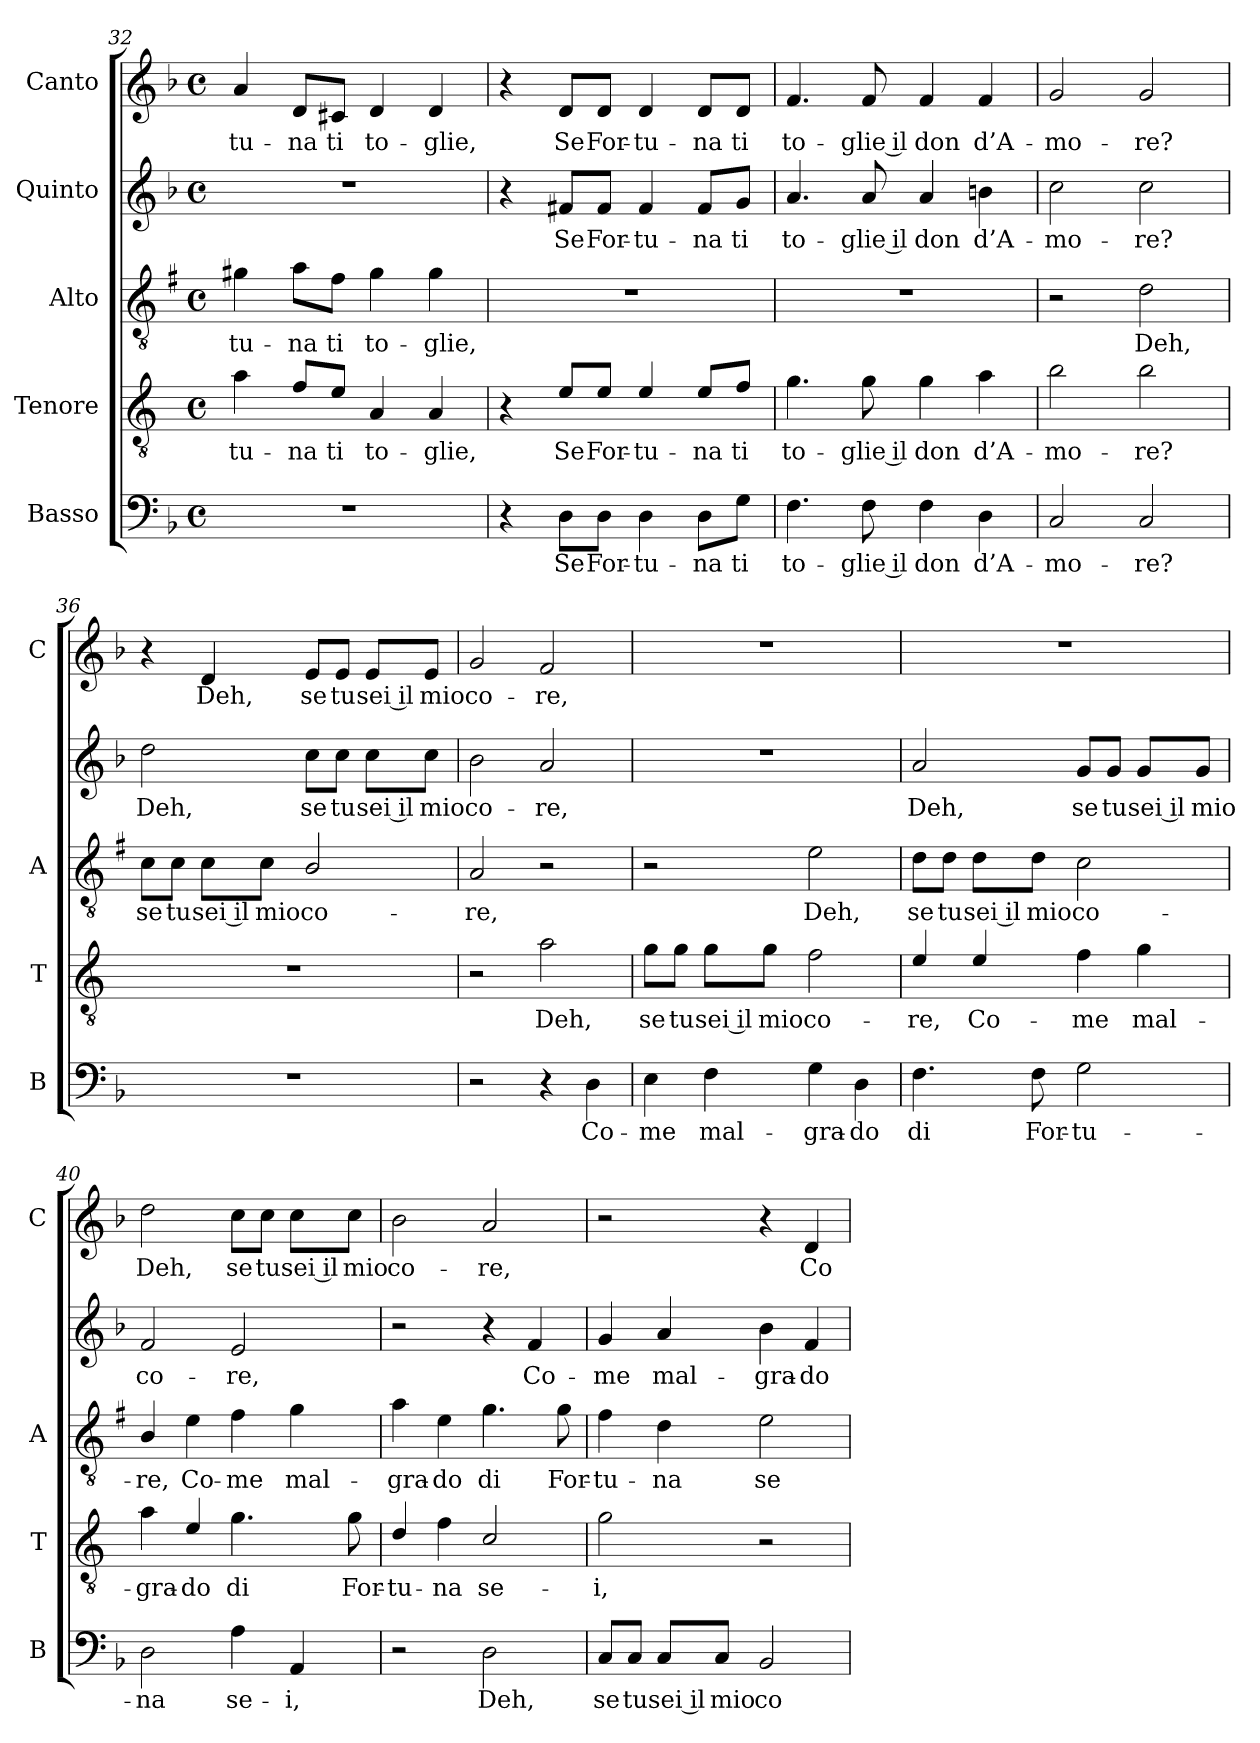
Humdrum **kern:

**kern	**text	**kern	**text	**kern	**text	**kern	**text	**kern	**text
*part5	*part5	*part4	*part4	*part3	*part3	*part2	*part2	*part1	*part1
*staff5	*staff5	*staff4	*staff4	*staff3	*staff3	*staff2	*staff2	*staff1	*staff1
*I"Basso	*	*I"Tenore	*	*I"Alto	*	*I"Quinto	*	*I"Canto	*
*I'B	*	*I'T	*	*I'A	*	*	*	*I'C	*
!!LO:LB:g=z
*clefF4	*	*clefGv2	*	*clefGv2	*	*clefG2	*	*clefG2	*
*	*	*ITrd4c7	*	*ITrd1c2	*	*	*	*	*
*k[b-]	*	*k[b-]	*	*k[b-]	*	*k[b-]	*	*k[b-]	*
*F:	*	*F:	*	*F:	*	*F:	*	*F:	*
*M4/4	*	*M4/4	*	*M4/4	*	*M4/4	*	*M4/4	*
*met(c)	*	*met(c)	*	*met(c)	*	*met(c)	*	*met(c)	*
=32	=32	=32	=32	=32	=32	=32	=32	=32	=32
!	!	!	!LO:LY:b	!	!LO:LY:b	!	!	!	!LO:LY:b
1r	.	4d\	-tu-	4f#X\	-tu-	1r	.	4a/	-tu-
!	!	!	!LO:LY:b	!	!LO:LY:b	!	!	!	!LO:LY:b
.	.	8B-/L	-na	8g\L	-na	.	.	8d/L	-na
!	!	!	!LO:LY:b	!	!LO:LY:b	!	!	!	!LO:LY:b
.	.	8A/J	ti	8e\J	ti	.	.	8c#X/J	ti
!	!	!	!LO:LY:b	!	!LO:LY:b	!	!	!	!LO:LY:b
.	.	4D/	to-	4f#\	to-	.	.	4d/	to-
!	!	!	!LO:LY:b	!	!LO:LY:b	!	!	!	!LO:LY:b
.	.	4D/	-glie,	4f#\	-glie,	.	.	4d/	-glie,
=33	=33	=33	=33	=33	=33	=33	=33	=33	=33
4r	.	4r	.	1r	.	4r	.	4r	.
!	!LO:LY:b	!	!LO:LY:b	!	!	!	!LO:LY:b	!	!LO:LY:b
8D\L	Se	8A/L	Se	.	.	8f#X/L	Se	8d/L	Se
!	!LO:LY:b	!	!LO:LY:b	!	!	!	!LO:LY:b	!	!LO:LY:b
8D\J	For-	8A/J	For-	.	.	8f#/J	For-	8d/J	For-
!	!LO:LY:b	!	!LO:LY:b	!	!	!	!LO:LY:b	!	!LO:LY:b
4D\	-tu-	4A/	-tu-	.	.	4f#/	-tu-	4d/	-tu-
!	!LO:LY:b	!	!LO:LY:b	!	!	!	!LO:LY:b	!	!LO:LY:b
8D\L	-na	8A/L	-na	.	.	8f#/L	-na	8d/L	-na
!	!LO:LY:b	!	!LO:LY:b	!	!	!	!LO:LY:b	!	!LO:LY:b
8G\J	ti	8B-/J	ti	.	.	8g/J	ti	8d/J	ti
=34	=34	=34	=34	=34	=34	=34	=34	=34	=34
!	!LO:LY:b	!	!LO:LY:b	!	!	!	!LO:LY:b	!	!LO:LY:b
4.F\	to-	4.c\	to-	1r	.	4.a/	to-	4.f/	to-
!	!LO:LY:b	!	!LO:LY:b	!	!	!	!LO:LY:b	!	!LO:LY:b
8F\	-glie il	8c\	-glie il	.	.	8a/	-glie il	8f/	-glie il
!	!LO:LY:b	!	!LO:LY:b	!	!	!	!LO:LY:b	!	!LO:LY:b
4F\	don	4c\	don	.	.	4a/	don	4f/	don
!	!LO:LY:b	!	!LO:LY:b	!	!	!	!LO:LY:b	!	!LO:LY:b
4D\	d’A-	4d\	d’A-	.	.	4bn\	d’A-	4f/	d’A-
=35	=35	=35	=35	=35	=35	=35	=35	=35	=35
!	!LO:LY:b	!	!LO:LY:b	!	!	!	!LO:LY:b	!	!LO:LY:b
2C/	-mo-	2e\	-mo-	2r	.	2cc\	-mo-	2g/	-mo-
!	!LO:LY:b	!	!LO:LY:b	!	!LO:LY:b	!	!LO:LY:b	!	!LO:LY:b
2C/	-re?	2e\	-re?	2c\	Deh,	2cc\	-re?	2g/	-re?
=36	=36	=36	=36	=36	=36	=36	=36	=36	=36
!	!	!	!	!	!LO:LY:b	!	!LO:LY:b	!	!
1r	.	1r	.	8B-\L	se	2dd\	Deh,	4r	.
!	!	!	!	!	!LO:LY:b	!	!	!	!
.	.	.	.	8B-\J	tu	.	.	.	.
!	!	!	!	!	!LO:LY:b	!	!	!	!LO:LY:b
.	.	.	.	8B-\L	sei il	.	.	4d/	Deh,
!	!	!	!	!	!LO:LY:b	!	!	!	!
.	.	.	.	8B-\J	mio	.	.	.	.
!	!	!	!	!	!LO:LY:b	!	!LO:LY:b	!	!LO:LY:b
.	.	.	.	2A/	co-	8cc\L	se	8e/L	se
!	!	!	!	!	!	!	!LO:LY:b	!	!LO:LY:b
.	.	.	.	.	.	8cc\J	tu	8e/J	tu
!	!	!	!	!	!	!	!LO:LY:b	!	!LO:LY:b
.	.	.	.	.	.	8cc\L	sei il	8e/L	sei il
!	!	!	!	!	!	!	!LO:LY:b	!	!LO:LY:b
.	.	.	.	.	.	8cc\J	mio	8e/J	mio
=37	=37	=37	=37	=37	=37	=37	=37	=37	=37
!	!	!	!	!	!LO:LY:b	!	!LO:LY:b	!	!LO:LY:b
2r	.	2r	.	2G/	-re,	2b-\	co-	2g/	co-
!	!	!	!LO:LY:b	!	!	!	!LO:LY:b	!	!LO:LY:b
4r	.	2d\	Deh,	2r	.	2a/	-re,	2f/	-re,
!	!LO:LY:b	!	!	!	!	!	!	!	!
4D\	Co-	.	.	.	.	.	.	.	.
!!LO:LB:g=z
=38	=38	=38	=38	=38	=38	=38	=38	=38	=38
!	!LO:LY:b	!	!LO:LY:b	!	!	!	!	!	!
4E\	-me	8c\L	se	2r	.	1r	.	1r	.
!	!	!	!LO:LY:b	!	!	!	!	!	!
.	.	8c\J	tu	.	.	.	.	.	.
!	!LO:LY:b	!	!LO:LY:b	!	!	!	!	!	!
4F\	mal-	8c\L	sei il	.	.	.	.	.	.
!	!	!	!LO:LY:b	!	!	!	!	!	!
.	.	8c\J	mio	.	.	.	.	.	.
!	!LO:LY:b	!	!LO:LY:b	!	!LO:LY:b	!	!	!	!
4G\	-gra-	2B-\	co-	2d\	Deh,	.	.	.	.
!	!LO:LY:b	!	!	!	!	!	!	!	!
4D\	-do	.	.	.	.	.	.	.	.
=39	=39	=39	=39	=39	=39	=39	=39	=39	=39
!	!LO:LY:b	!	!LO:LY:b	!	!LO:LY:b	!	!LO:LY:b	!	!
4.F\	di	4A/	-re,	8c\L	se	2a/	Deh,	1r	.
!	!	!	!	!	!LO:LY:b	!	!	!	!
.	.	.	.	8c\J	tu	.	.	.	.
!	!	!	!LO:LY:b	!	!LO:LY:b	!	!	!	!
.	.	4A/	Co-	8c\L	sei il	.	.	.	.
!	!LO:LY:b	!	!	!	!LO:LY:b	!	!	!	!
8F\	For-	.	.	8c\J	mio	.	.	.	.
!	!LO:LY:b	!	!LO:LY:b	!	!LO:LY:b	!	!LO:LY:b	!	!
2G\	-tu-	4B-\	-me	2B-\	co-	8g/L	se	.	.
!	!	!	!	!	!	!	!LO:LY:b	!	!
.	.	.	.	.	.	8g/J	tu	.	.
!	!	!	!LO:LY:b	!	!	!	!LO:LY:b	!	!
.	.	4c\	mal-	.	.	8g/L	sei il	.	.
!	!	!	!	!	!	!	!LO:LY:b	!	!
.	.	.	.	.	.	8g/J	mio	.	.
=40	=40	=40	=40	=40	=40	=40	=40	=40	=40
!	!LO:LY:b	!	!LO:LY:b	!	!LO:LY:b	!	!LO:LY:b	!	!LO:LY:b
2D\	-na	4d\	-gra-	4A/	-re,	2f/	co-	2dd\	Deh,
!	!	!	!LO:LY:b	!	!LO:LY:b	!	!	!	!
.	.	4A/	-do	4d\	Co-	.	.	.	.
!	!LO:LY:b	!	!LO:LY:b	!	!LO:LY:b	!	!LO:LY:b	!	!LO:LY:b
4A\	se-	4.c\	di	4e\	-me	2e/	-re,	8cc\L	se
!	!	!	!	!	!	!	!	!	!LO:LY:b
.	.	.	.	.	.	.	.	8cc\J	tu
!	!LO:LY:b	!	!	!	!LO:LY:b	!	!	!	!LO:LY:b
4AA/	-i,	.	.	4f\	mal-	.	.	8cc\L	sei il
!	!	!	!LO:LY:b	!	!	!	!	!	!LO:LY:b
.	.	8c\	For-	.	.	.	.	8cc\J	mio
=41	=41	=41	=41	=41	=41	=41	=41	=41	=41
!	!	!	!LO:LY:b	!	!LO:LY:b	!	!	!	!LO:LY:b
2r	.	4G/	-tu-	4g\	-gra-	2r	.	2b-\	co-
!	!	!	!LO:LY:b	!	!LO:LY:b	!	!	!	!
.	.	4B-\	-na	4d\	-do	.	.	.	.
!	!LO:LY:b	!	!LO:LY:b	!	!LO:LY:b	!	!	!	!LO:LY:b
2D\	Deh,	2F/	se-	4.f\	di	4r	.	2a/	-re,
!	!	!	!	!	!	!	!LO:LY:b	!	!
.	.	.	.	.	.	4f/	Co-	.	.
!	!	!	!	!	!LO:LY:b	!	!	!	!
.	.	.	.	8f\	For-	.	.	.	.
!!LO:PB:g=z
=42	=42	=42	=42	=42	=42	=42	=42	=42	=42
!	!LO:LY:b	!	!LO:LY:b	!	!LO:LY:b	!	!LO:LY:b	!	!
8C/L	se	2c\	-i,	4e\	-tu-	4g/	-me	2r	.
!	!LO:LY:b	!	!	!	!	!	!	!	!
8C/J	tu	.	.	.	.	.	.	.	.
!	!LO:LY:b	!	!	!	!LO:LY:b	!	!LO:LY:b	!	!
8C/L	sei il	.	.	4c\	-na	4a/	mal-	.	.
!	!LO:LY:b	!	!	!	!	!	!	!	!
8C/J	mio	.	.	.	.	.	.	.	.
!	!LO:LY:b	!	!	!	!LO:LY:b	!	!LO:LY:b	!	!
2BB-/	co-	2r	.	2d\	se-	4b-\	-gra-	4r	.
!	!	!	!	!	!	!	!LO:LY:b	!	!LO:LY:b
.	.	.	.	.	.	4f/	-do	4d/	Co-
=	=	=	=	=	=	=	=	=	=
*-	*-	*-	*-	*-	*-	*-	*-	*-	*-
